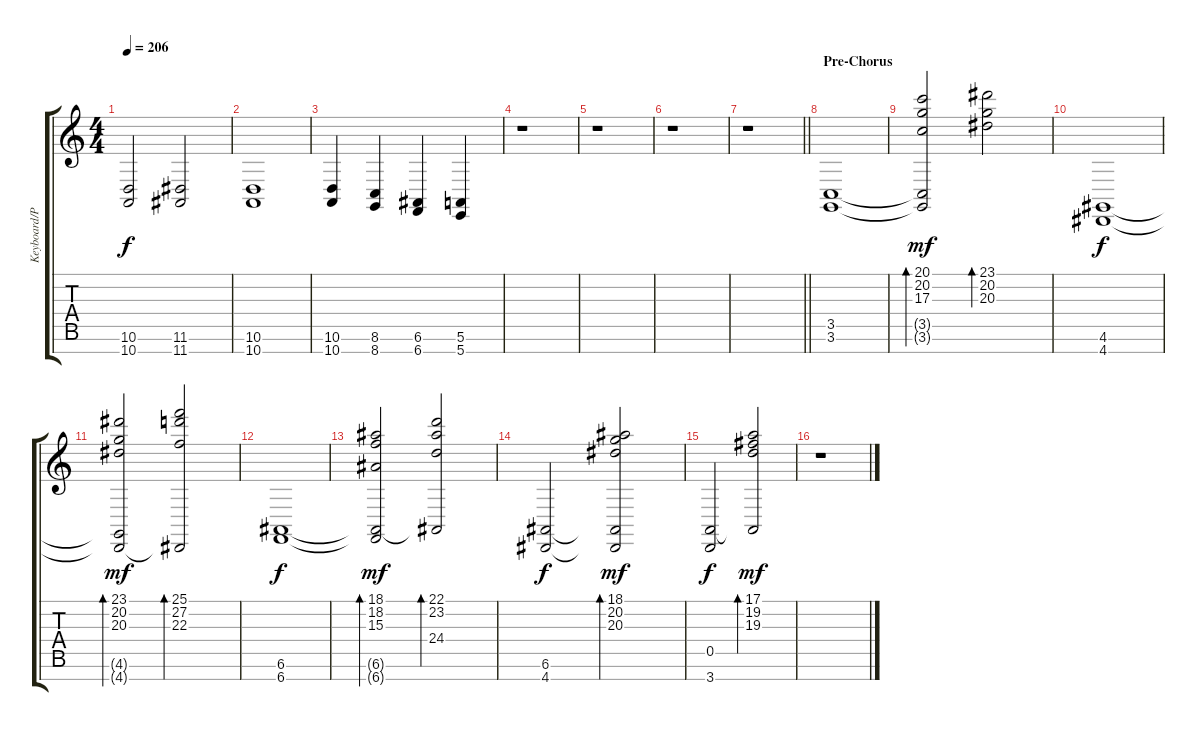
\track ("Keyboard/Piano" "Keyboard/P") {instrument acousticgrandpiano}
\staff {score tabs}
\tuning (E4 B3 G3 D3 A2 E2 B1) {hide}
\ts (4 4)
\tempo 206
\clef g2
\ks c
(10.6{t} 10.7{t}).2{dy f} (11.6 11.7).2 |
(10.6 10.7).1 |
(10.6 10.7).4 (8.6 8.7).4 (6.6 6.7).4 (5.6 5.7).4 |
r.1 |
r.1 |
r.1 |
\barLineRight lightlight
r.1 |
\section ("" "Pre-Chorus")
(3.5 3.6).1{volume 11 balance 5 instrument acousticgrandpiano} |
(20.1 20.2 17.3 3.5{t} 3.6{t}).2{bd 480 dy mf} (23.1 20.2 20.3).2{bd 480} |
(4.6 4.7).1{dy f} |
(23.1 20.2 20.3 4.6{t} 4.7{t}).2{bd 480 dy mf} (25.1 27.2 22.3 4.7{t}).2{bd 480} |
(6.6 6.7).1{dy f} |
(18.1 18.2 15.3 6.6{t} 6.7{t}).2{bd 480 dy mf} (22.1 23.2 24.4 6.6{t}).2{bd 480} |
(6.6 4.7).2{dy f} (18.1 20.2 20.3 6.6{t} 4.7{t}).2{bd 480 dy mf} |
(0.5 3.7).2{dy f} (17.1 19.2 19.3 0.5{t}).2{bd 480 dy mf} |
r.1
